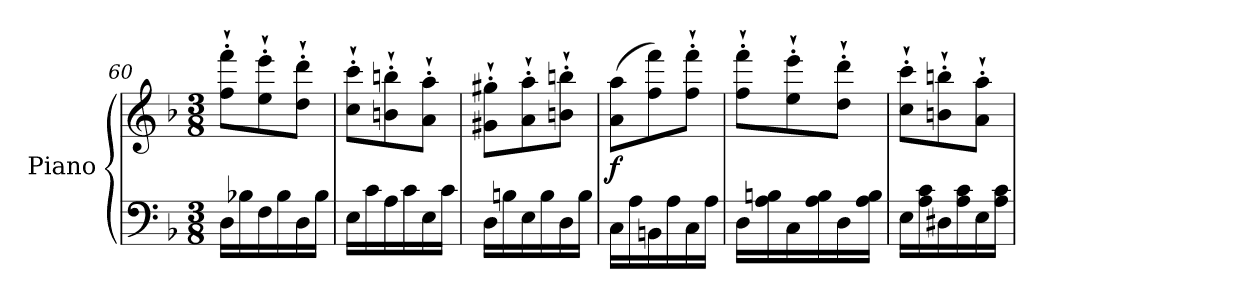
**kern	**kern	**dynam
*part1	*part1	*part1
*staff2	*staff1	*staff1/2
*I"Piano	*	*
*I'Pno	*	*
!!LO:LB:g=z
*clefF4	*clefG2	*
*k[b-]	*k[b-]	*
*M3/8	*M3/8	*
=60	=60	=60
16D\LL	8ff\`' 8fff\`'L	.
16B-X\	.	.
16F\	8ee\`' 8eee\`'	.
16B-\	.	.
16D\	8dd\`' 8ddd\`'J	.
16B-\JJ	.	.
=61	=61	=61
16E\LL	8cc\`' 8ccc\`'L	.
16c\	.	.
16A\	8bn\`' 8bbn\`'	.
16c\	.	.
16E\	8a\`' 8aa\`'J	.
16c\JJ	.	.
=62	=62	=62
16D\LL	8g#X\`' 8gg#X\`'L	.
16Bn\	.	.
16E\	8a\`' 8aa\`'	.
16B\	.	.
16D\	8bn\`' 8bbn\`'J	.
16B\JJ	.	.
=63	=63	=63
!	!	!LO:DY:b
16C\LL	(8a\ 8aa\L	f
16A\	.	.
16BBn\	8ff\ 8fff\)	.
16A\	.	.
16C\	8ff\`' 8fff\`'J	.
16A\JJ	.	.
=64	=64	=64
16D\LL	8ff\`' 8fff\`'L	.
16A\ 16Bn\	.	.
16C\	8ee\`' 8eee\`'	.
16A\ 16B\	.	.
16D\	8dd\`' 8ddd\`'J	.
16A\ 16B\JJ	.	.
!!LO:LB:g=z
=65	=65	=65
16E\LL	8cc\`' 8ccc\`'L	.
16A\ 16c\	.	.
16D#X\	8bn\`' 8bbn\`'	.
16A\ 16c\	.	.
16E\	8a\`' 8aa\`'J	.
16A\ 16c\JJ	.	.
=	=	=
*-	*-	*-
